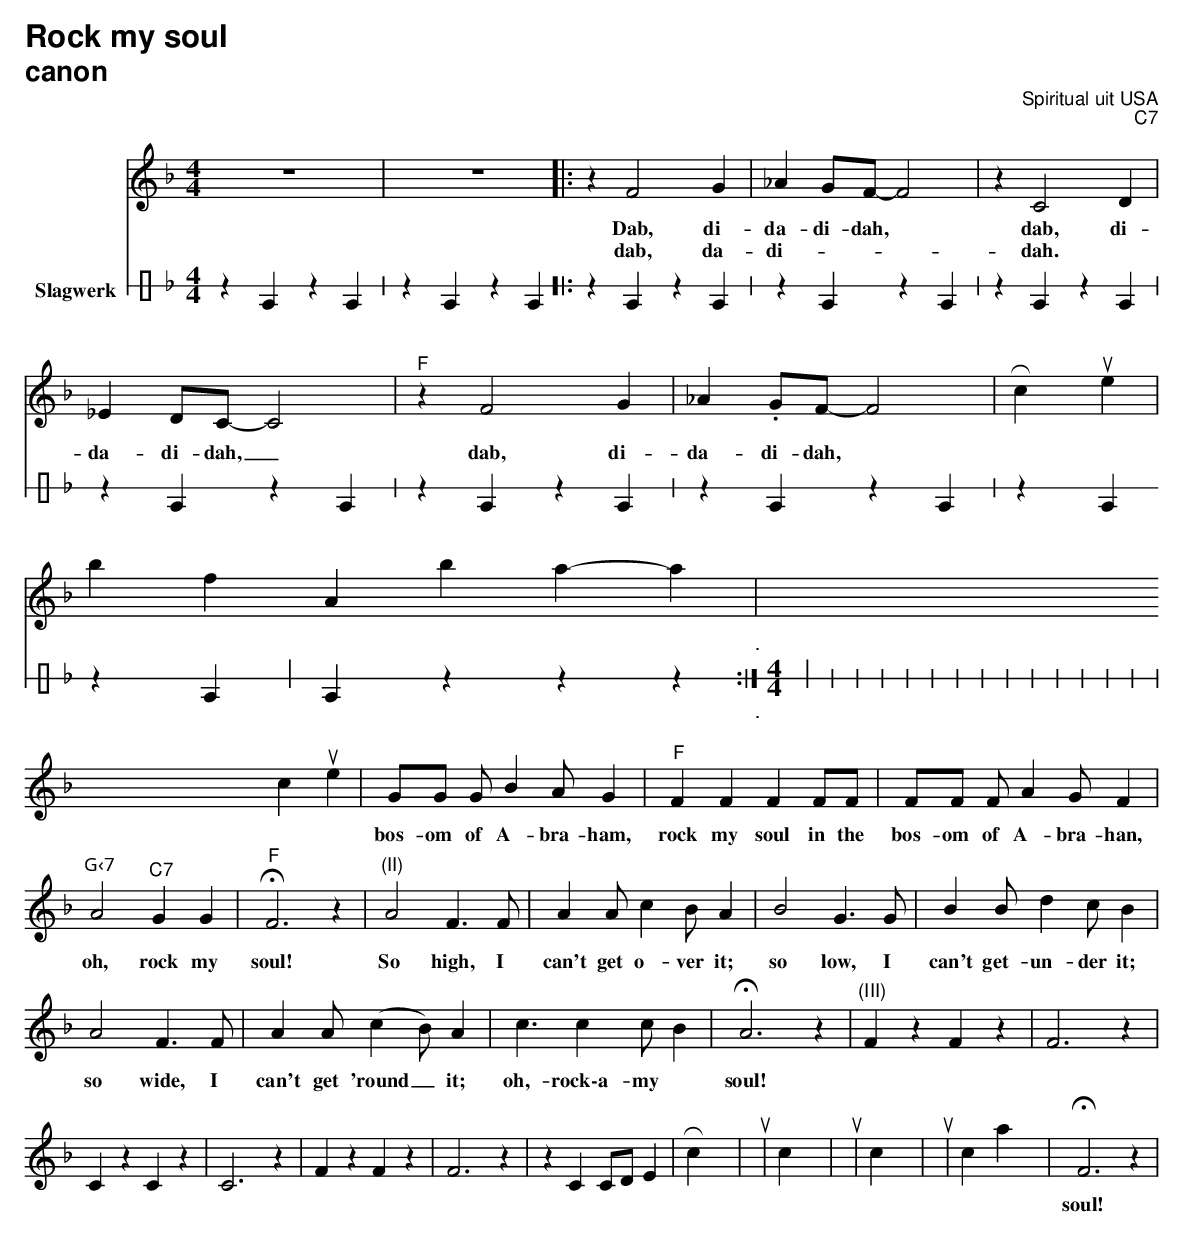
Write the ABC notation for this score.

X:1
T:Rock my soul
T:canon
C:Spiritual uit USA
C:C7
%%score 1 2
L:1/4
M:4/4
K:F
V:1 treble stafflines=5
V:2 perc transpose=5 stafflines=1 nm="Slagwerk"
V:1
z4 | z4 |: z F2 G | _A G/F/- F2 | z C2 D |$ _E D/C/- C2 |"^F" z F2 G | _A .G/F/- F2 |
w: ||Dab, di-|da- di- dah, *|dab, di-|da- di- dah, _|dab, di-|da- di- dah, *|"^C7" z [cC] [cC] [dD] | [cC]3 z :|$[M:4/4]"^F" F F F F/F/ | F/F/ F/ A G/ F |"^C7" G G G G/G/ |$
w: dab, da- di-|dah.|
Rock my soul in the|bos- om of
A- bra- ham,|rock my soul in the|
G/G/ G/ B A/ G |"^F" F F F F/F/ | F/F/ F/ A G/ F |$"^G‹7" A2"^C7" G G |"^F" !fermata!F3 z |
w: bos- om of A- bra- ham,|rock my soul in the|bos- om of A- bra- han,|oh, rock my|soul!|
"(II)"A2 F3/2 F/ | A A/ c B/ A | B2 G3/2 G/ | B B/ d c/ B |$ A2 F3/2 F/ | A A/ (c B/) A |
w: So high, I|can't get o- ver it;|so low, I|can't get- un- der it;|so wide, I|can't get 'round _ it;|
c3/2 c c/ B | !fermata!A3 z | "(III)"F z F z | F3 z |$ C z C z | C3 z | F z F z | F3 z | z C C/D/ E |
w: oh,- rock\-a- my *|soul!|
Rock my|soul,|rock my|soul,|rock my|soul,|oh, rock- a- my|
!fermata!F3 z |
w: soul!|
V:2
z E z E | z E z E |: z E z E | z E z E | z E z E |$ z E z E | z E z E | z E z E | z E z E |
E z z z"_.""^." :|$[M:4/4] | | |$ | | |$ | | | | | |$ | | | | | |$ | | | | | |
